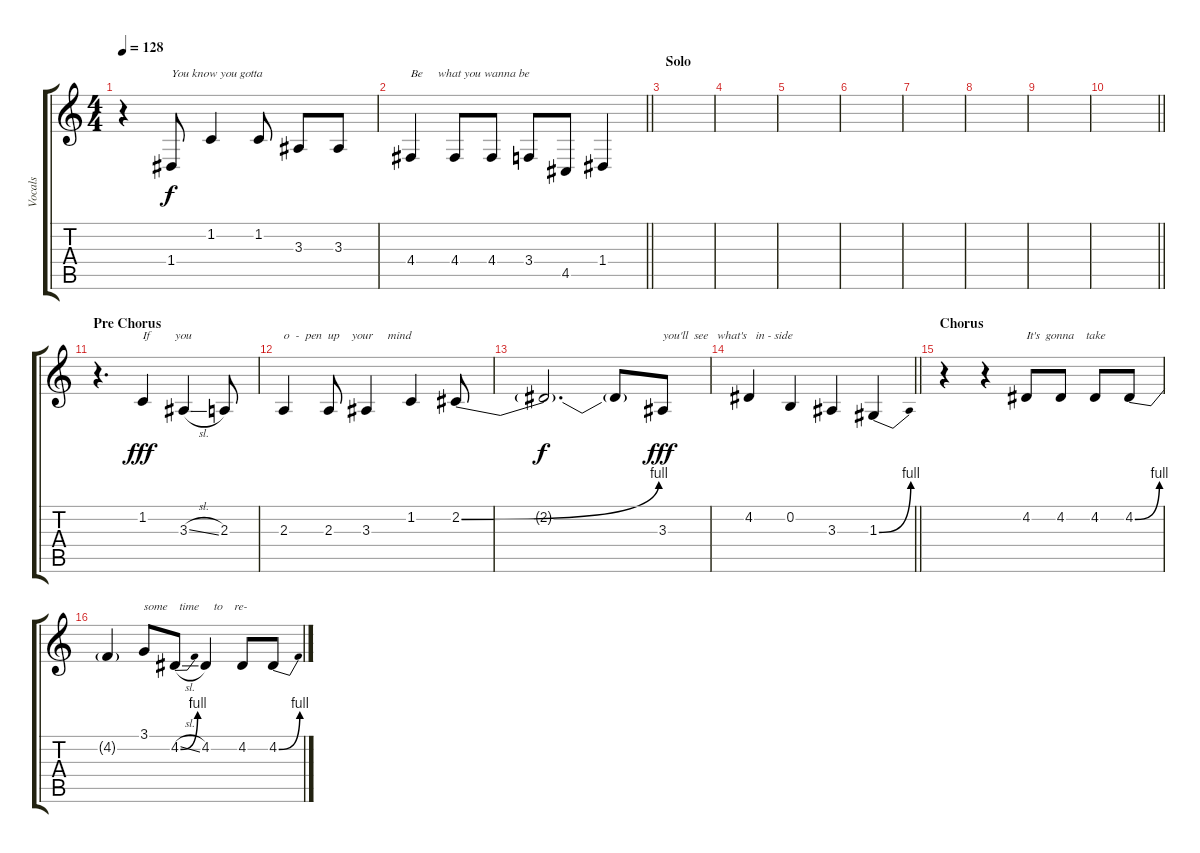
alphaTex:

\track ("Vocals" "Vocals") {instrument lead6voice}
\staff {score tabs}
\tuning (E4 B3 G3 D3 A2 E2) {hide}
\ts (4 4)
\tempo 128
\clef g2
\ks c
r.4{dy f} 1.4.8{txt "You know you gotta"} 1.2.4 1.2.8 3.3.8 3.3.8 |
\barLineRight lightlight
4.4.4{txt "Be     what you wanna be"} 4.4.8 4.4.8 3.4.8 4.5.8 1.4.4 |
\section ("" "Solo")
|
|
|
|
|
|
|
\barLineRight lightlight
|
\section ("" "Pre Chorus")
r.4{d} 1.2.4{txt "If        you" dy fff} 3.3{sl}.4 2.3.8 |
2.3.4{txt "o  -  pen  up    your     mind"} 2.3.8 3.3.4 1.2.4 2.2{be (bend 0 0 60 4)}.8 |
2.2{t}.2{d dy f} 2.2{t}.8 3.3.8{txt "you'll  see   what's   in - side" dy fff} |
\barLineRight lightlight
4.2.4 0.2.4 3.3.4 1.3{be (bend 0 0 60 4)}.4 |
\section ("" "Chorus")
r.4 r.4 4.2.8{txt "It's  gonna    take "} 4.2.8 4.2.8 4.2{be (bend 0 0 60 4)}.8 |
4.2{t}.4 3.1.8{txt "some    time     to    re-"} 4.2{be (bend 0 0 60 4) sl}.8 4.2.4 4.2.8 4.2{be (bend 0 0 60 4)}.8
